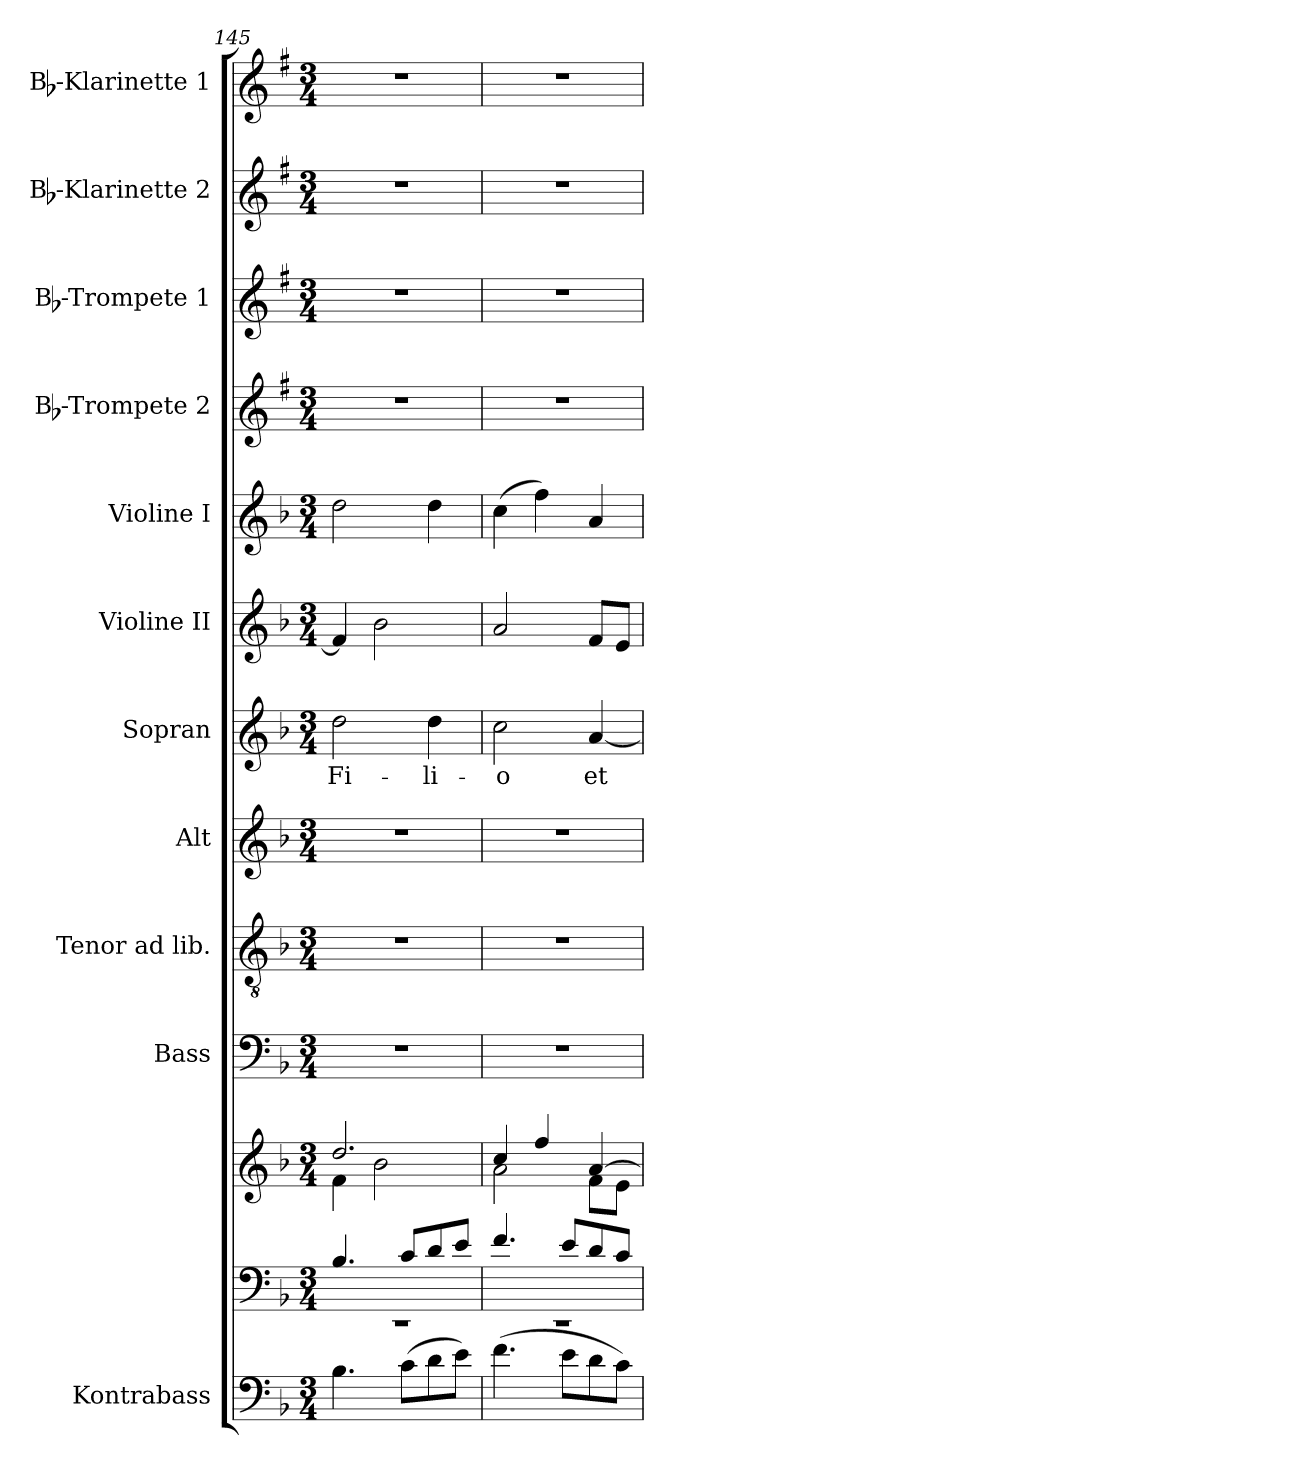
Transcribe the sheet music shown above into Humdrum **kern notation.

**kern	**kern	**kern	**kern	**kern	**kern	**kern	**text	**kern	**kern	**kern	**kern	**kern	**kern
*part12	*part11	*part11	*part10	*part9	*part8	*part7	*part7	*part6	*part5	*part4	*part3	*part2	*part1
*staff13	*staff12	*staff11	*staff10	*staff9	*staff8	*staff7	*staff7	*staff6	*staff5	*staff4	*staff3	*staff2	*staff1
*I"Kontrabass	*	*	*I"Bass	*I"Tenor ad lib.	*I"Alt	*I"Sopran	*	*I"Violine II	*I"Violine I	*I"Bb-Trompete 2	*I"Bb-Trompete 1	*I"Bb-Klarinette 2	*I"Bb-Klarinette 1
*I'Kb.	*	*	*I'B.	*I'T.	*I'A.	*I'S.	*	*I'Vl. II	*I'Vl. I	*I'Bb Trp. 2	*I'Bb Trp. 1	*I'Bb Kl. 2	*I'Bb Kl. 1
*clefF4	*clefF4	*clefG2	*clefF4	*clefGv2	*clefG2	*clefG2	*	*clefG2	*clefG2	*clefG2	*clefG2	*clefG2	*clefG2
*ITrd7c12	*	*	*	*	*	*	*	*	*	*ITrd1c2	*ITrd1c2	*ITrd1c2	*ITrd1c2
*k[b-]	*k[b-]	*k[b-]	*k[b-]	*k[b-]	*k[b-]	*k[b-]	*	*k[b-]	*k[b-]	*k[b-]	*k[b-]	*k[b-]	*k[b-]
*F:	*F:	*F:	*F:	*F:	*F:	*F:	*	*F:	*F:	*F:	*F:	*F:	*F:
*M3/4	*M3/4	*M3/4	*M3/4	*M3/4	*M3/4	*M3/4	*	*M3/4	*M3/4	*M3/4	*M3/4	*M3/4	*M3/4
=145	=145	=145	=145	=145	=145	=145	=145	=145	=145	=145	=145	=145	=145
*	*^	*	*	*	*	*	*	*	*	*	*	*	*
!	!	!LO:N:vis=1	!	!	!	!	!	!LO:LY:b	!	!	!	!	!	!
*	*	*	*^	*	*	*	*	*	*	*	*	*	*	*
4.BB-\	4.B-/	2.rEE	2.dd/	4f\	2.r	2.r	2.r	2dd\	Fi-	4f/]	2dd\	2.r	2.r	2.r	2.r
.	.	.	.	2b-\	.	.	.	.	.	2b-\	.	.	.	.	.
(>8C\L	8c/L	.	.	.	.	.	.	.	.	.	.	.	.	.	.
!	!	!	!	!	!	!	!	!	!LO:LY:b	!	!	!	!	!	!
8D\	8d/	.	.	.	.	.	.	4dd\	-li-	.	4dd\	.	.	.	.
8E\J)	8e/J	.	.	.	.	.	.	.	.	.	.	.	.	.	.
=146	=146	=146	=146	=146	=146	=146	=146	=146	=146	=146	=146	=146	=146	=146	=146
!	!	!LO:N:vis=1	!	!	!	!	!	!	!LO:LY:b	!	!	!	!	!	!
(>4.F\	4.f/	2.rEE	4cc/	2a\	2.r	2.r	2.r	2cc\	-o	2a/	(>4cc\	2.r	2.r	2.r	2.r
.	.	.	4ff/	.	.	.	.	.	.	.	4ff\)	.	.	.	.
8E\L	8e/L	.	.	.	.	.	.	.	.	.	.	.	.	.	.
!	!	!	!	!	!	!	!	!	!LO:LY:b	!	!	!	!	!	!
8D\	8d/	.	[>4a/	8f\L	.	.	.	[4a/	et	8f/L	4a/	.	.	.	.
8C\J)	8c/J	.	.	8e\J	.	.	.	.	.	8e/J	.	.	.	.	.
*	*v	*v	*	*	*	*	*	*	*	*	*	*	*	*	*
*	*	*v	*v	*	*	*	*	*	*	*	*	*	*	*
=	=	=	=	=	=	=	=	=	=	=	=	=	=
*-	*-	*-	*-	*-	*-	*-	*-	*-	*-	*-	*-	*-	*-
